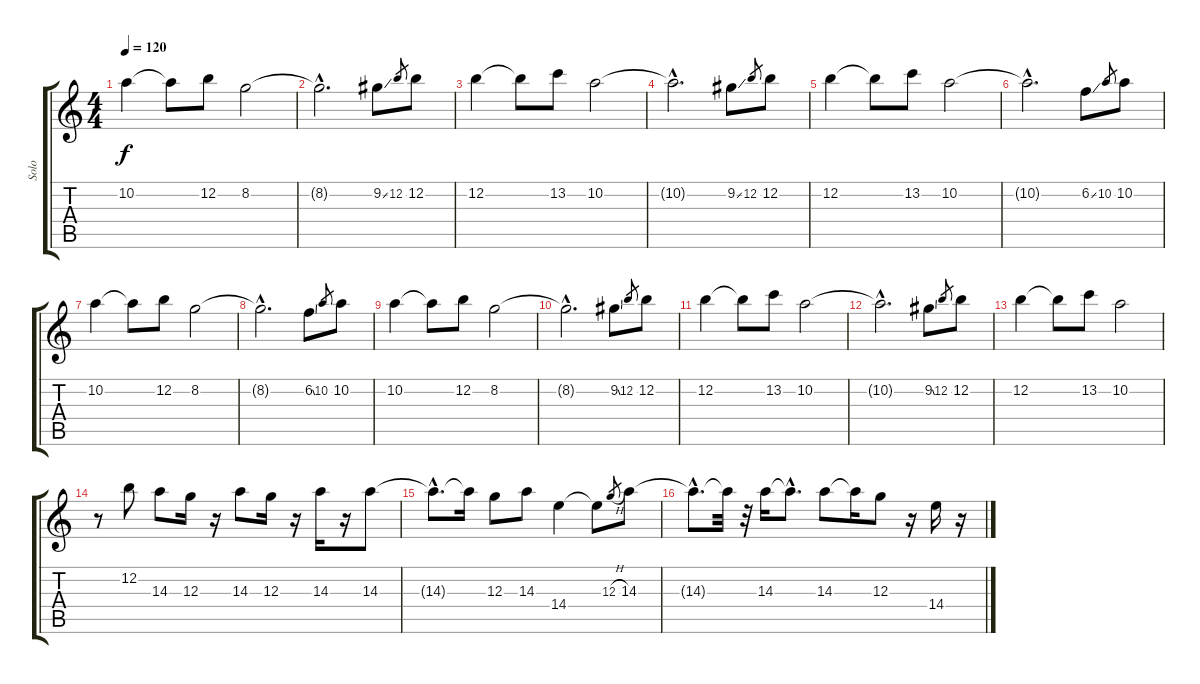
\track ("Solo" "Solo") {instrument distortionguitar}
\staff {score tabs}
\tuning (E4 B3 G3 D3 A2 E2) {hide}
\ts (4 4)
\tempo 120
\clef g2
\ks c
10.2.4{dy f} 10.2{t}.8 12.2.8 8.2.2 |
8.2{hac t}.2{d} 9.2{ss}.8 12.2.8{gr} 12.2.8 |
12.2.4 12.2{t}.8 13.2.8 10.2.2 |
10.2{hac t}.2{d} 9.2{ss}.8 12.2.8{gr} 12.2.8 |
12.2.4 12.2{t}.8 13.2.8 10.2.2 |
10.2{hac t}.2{d} 6.2{ss}.8 10.2.8{gr} 10.2.8 |
10.2.4 10.2{t}.8 12.2.8 8.2.2 |
8.2{hac t}.2{d} 6.2{ss}.8 10.2.8{gr} 10.2.8 |
10.2.4 10.2{t}.8 12.2.8 8.2.2 |
8.2{hac t}.2{d} 9.2{ss}.8 12.2.8{gr} 12.2.8 |
12.2.4 12.2{t}.8 13.2.8 10.2.2 |
10.2{hac t}.2{d} 9.2{ss}.8 12.2.8{gr} 12.2.8 |
12.2.4 12.2{t}.8 13.2.8 10.2.2 |
r.8 12.2.8 14.3.8 12.3.16 r.16 14.3.8 12.3.16 r.16 14.3.16 r.16 14.3.8 |
14.3{hac t}.8{d} 14.3{t}.16 12.3.8 14.3.8 14.4.4 14.4{t}.8 12.3{h}.8{gr} 14.3.8 |
14.3{hac t}.8{d} 14.3{t}.32 r.32 14.3.16 14.3{hac t}.8{d} 14.3.8 14.3{t}.16 12.3.8 r.16 14.4.16 r.16
